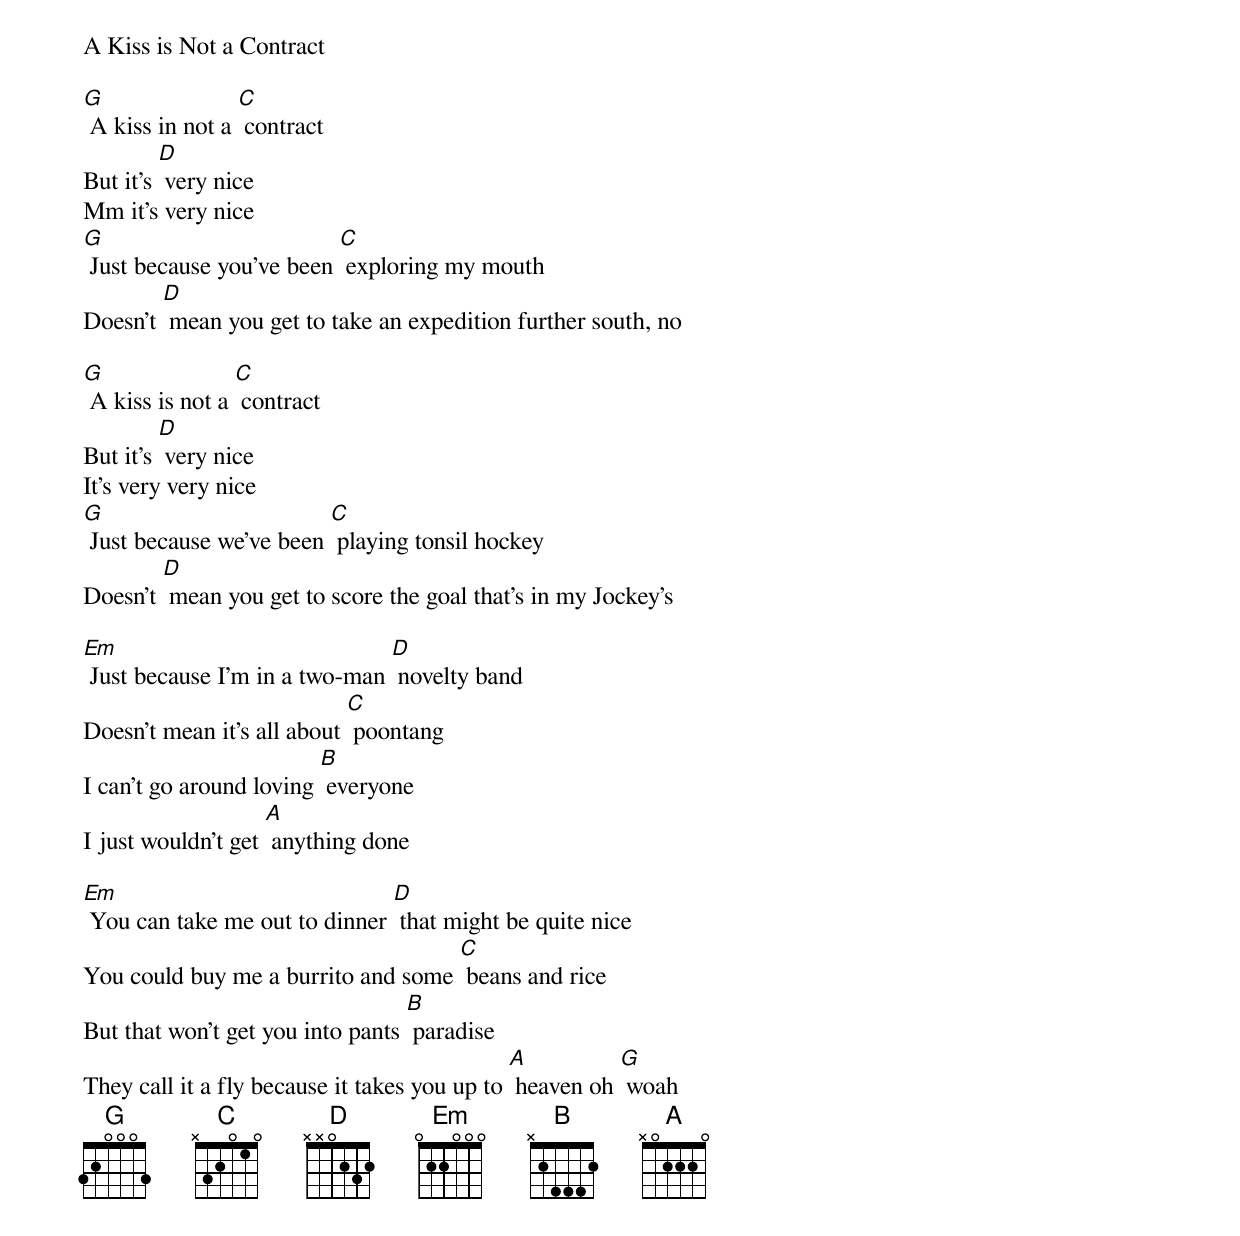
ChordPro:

A Kiss is Not a Contract

[G] A kiss in not a [C] contract
But it's [D] very nice
Mm it's very nice
[G] Just because you've been [C] exploring my mouth
Doesn't [D] mean you get to take an expedition further south, no

[G] A kiss is not a [C] contract
But it's [D] very nice
It's very very nice
[G] Just because we've been [C] playing tonsil hockey
Doesn't [D] mean you get to score the goal that's in my Jockey's

[Em] Just because I'm in a two-man [D] novelty band
Doesn't mean it's all about [C] poontang
I can't go around loving [B] everyone
I just wouldn't get [A] anything done

[Em] You can take me out to dinner [D] that might be quite nice
You could buy me a burrito and some [C] beans and rice
But that won't get you into pants [B] paradise
They call it a fly because it takes you up to [A] heaven oh [G] woah
